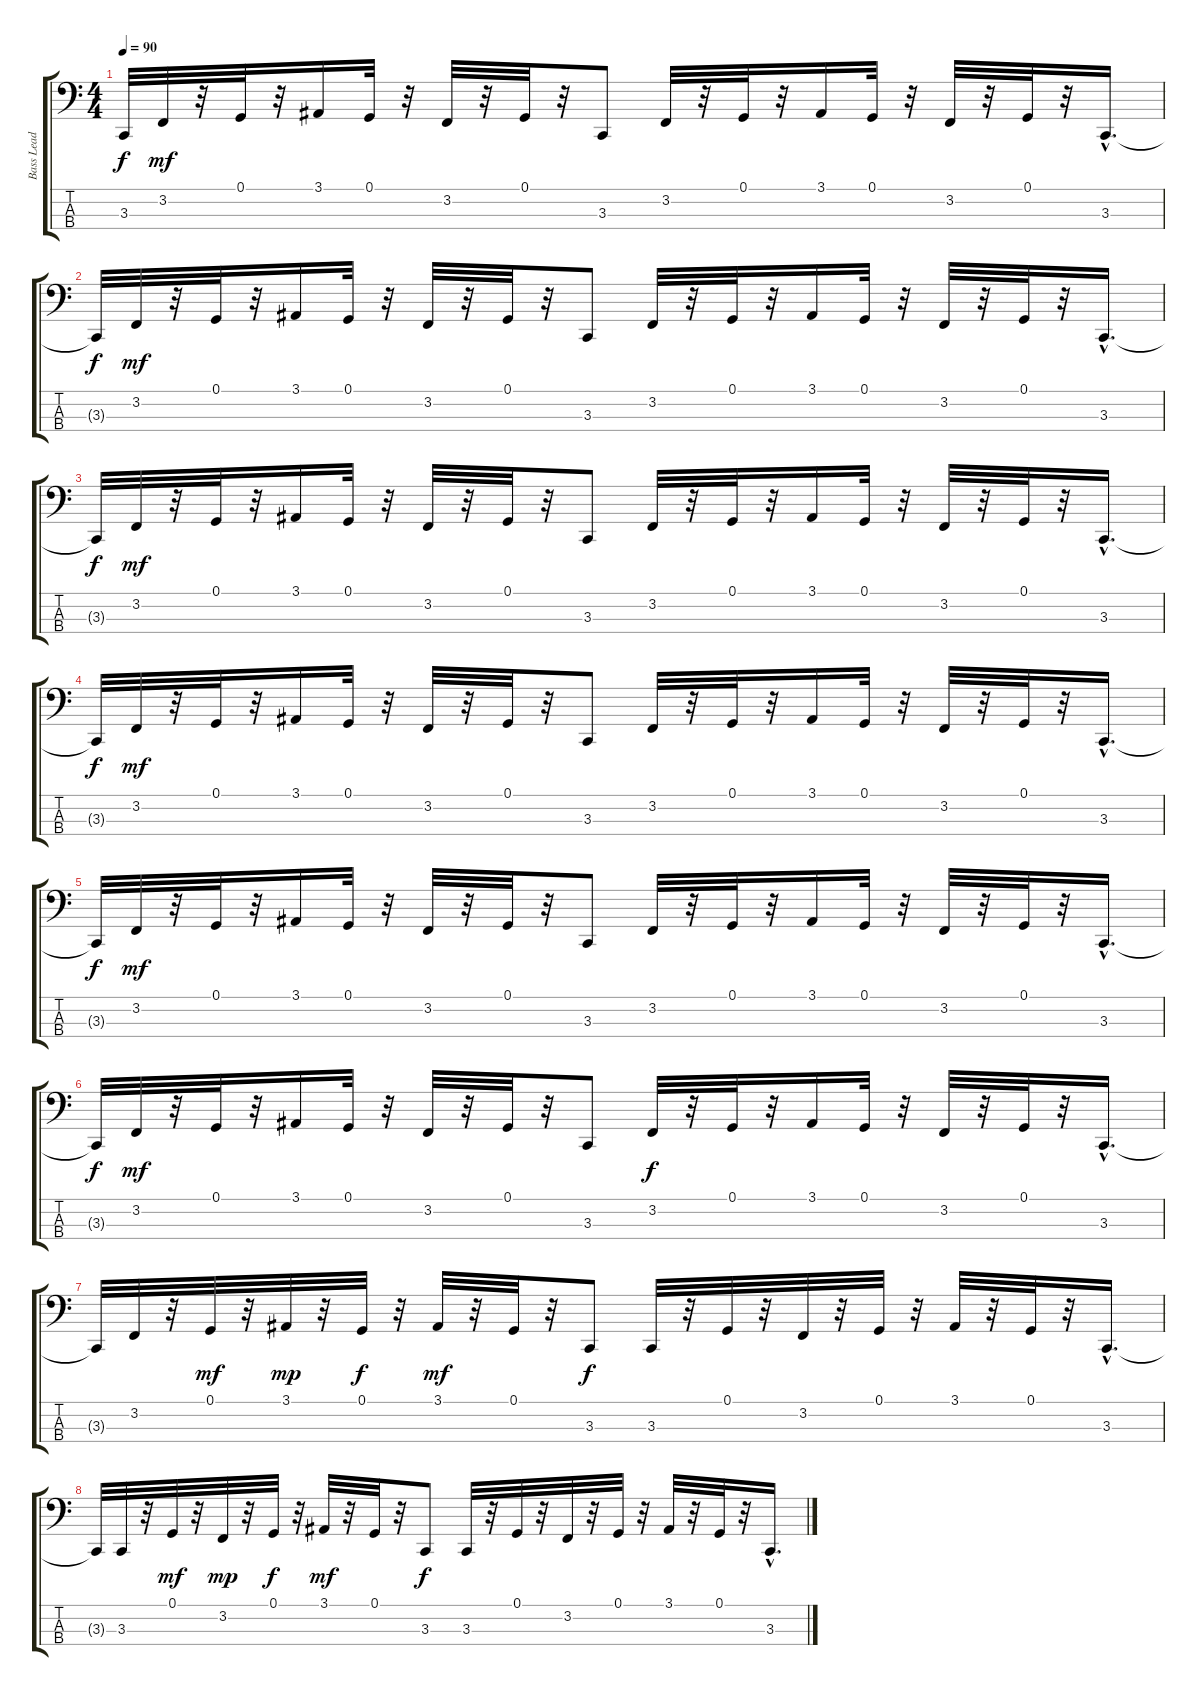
\track ("Bass Lead" "Bass Lead") {instrument lead8bassandlead}
\staff {score tabs}
\tuning (G2 D2 A1 E1) {hide}
\ts (4 4)
\tempo 90
\clef f4
\ks c
3.3{t}.32{dy f} 3.2.32{dy mf} r.32 0.1.32 r.32 3.1.16 0.1.32 r.32 3.2.32 r.32 0.1.32 r.32 3.3.8 3.2.32 r.32 0.1.32 r.32 3.1.16 0.1.32 r.32 3.2.32 r.32 0.1.32 r.32 3.3{hac}.16{d volume 16} |
3.3{t}.32{dy f} 3.2.32{dy mf} r.32 0.1.32 r.32 3.1.16 0.1.32 r.32 3.2.32 r.32 0.1.32 r.32 3.3.8 3.2.32 r.32 0.1.32 r.32 3.1.16 0.1.32 r.32 3.2.32 r.32 0.1.32 r.32 3.3{hac}.16{d} |
3.3{t}.32{dy f} 3.2.32{dy mf} r.32 0.1.32 r.32 3.1.16 0.1.32 r.32 3.2.32 r.32 0.1.32 r.32 3.3.8 3.2.32 r.32 0.1.32 r.32 3.1.16 0.1.32 r.32 3.2.32 r.32 0.1.32 r.32 3.3{hac}.16{d} |
3.3{t}.32{dy f} 3.2.32{dy mf} r.32 0.1.32 r.32 3.1.16 0.1.32 r.32 3.2.32 r.32 0.1.32 r.32 3.3.8 3.2.32 r.32 0.1.32 r.32 3.1.16 0.1.32 r.32 3.2.32 r.32 0.1.32 r.32 3.3{hac}.16{d} |
3.3{t}.32{dy f} 3.2.32{dy mf} r.32 0.1.32 r.32 3.1.16 0.1.32 r.32 3.2.32 r.32 0.1.32 r.32 3.3.8 3.2.32 r.32 0.1.32 r.32 3.1.16{volume 13} 0.1.32 r.32 3.2.32 r.32 0.1.32 r.32 3.3{hac}.16{d} |
3.3{t}.32{dy f} 3.2.32{dy mf volume 12} r.32 0.1.32 r.32 3.1.16 0.1.32 r.32 3.2.32 r.32 0.1.32 r.32 3.3.8 3.2.32{dy f} r.32 0.1.32 r.32 3.1.16 0.1.32 r.32 3.2.32 r.32 0.1.32 r.32 3.3{hac}.16{d} |
3.3{t}.32 3.2.32{volume 12} r.32 0.1.32{dy mf} r.32 3.1.32{dy mp} r.32 0.1.32{dy f} r.32 3.1.32{dy mf} r.32 0.1.32 r.32 3.3.8{dy f} 3.3.32 r.32 0.1.32 r.32 3.2.32 r.32 0.1.32 r.32 3.1.32 r.32 0.1.32 r.32 3.3{hac}.16{d} |
3.3{t}.32 3.3.32 r.32 0.1.32{dy mf} r.32 3.2.32{dy mp} r.32 0.1.32{dy f} r.32 3.1.32{dy mf} r.32 0.1.32 r.32 3.3.8{dy f} 3.3.32 r.32 0.1.32 r.32 3.2.32 r.32 0.1.32 r.32 3.1.32 r.32 0.1.32 r.32 3.3{hac}.16{d}
